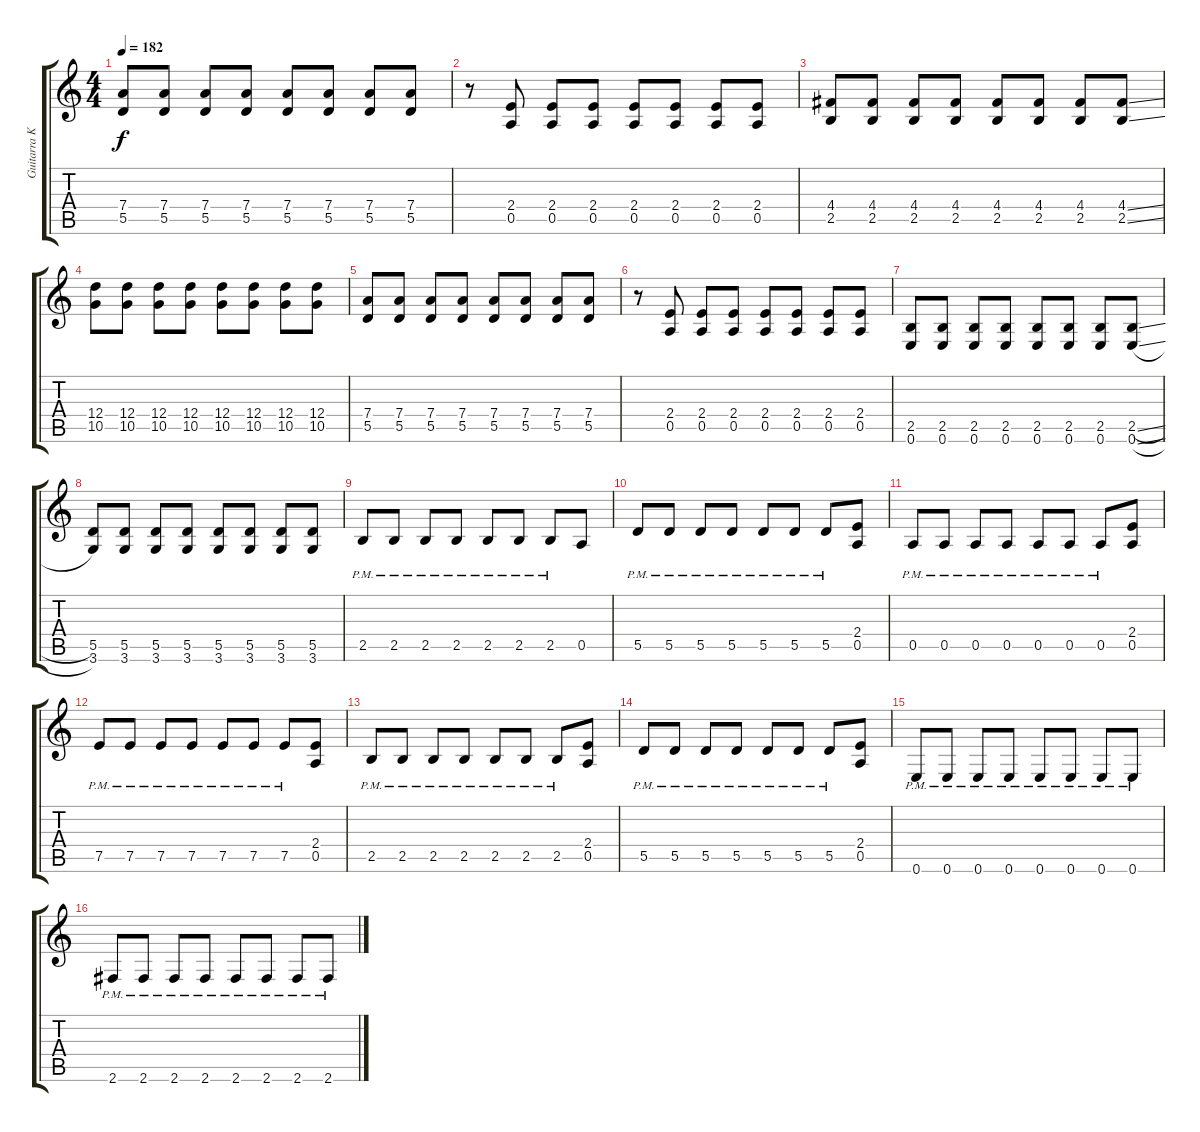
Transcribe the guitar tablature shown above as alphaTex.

\track ("Guitarra Kuliá 1" "Guitarra K") {instrument distortionguitar}
\staff {score tabs}
\tuning (E4 B3 G3 D3 A2 E2) {hide}
\ts (4 4)
\tempo 182
\clef g2
\ks c
(7.4 5.5).8{dy f instrument distortionguitar} (7.4 5.5).8 (7.4 5.5).8 (7.4 5.5).8 (7.4 5.5).8 (7.4 5.5).8 (7.4 5.5).8 (7.4 5.5).8 |
r.8 (2.4 0.5).8 (2.4 0.5).8 (2.4 0.5).8 (2.4 0.5).8 (2.4 0.5).8 (2.4 0.5).8 (2.4 0.5).8 |
(4.4 2.5).8 (4.4 2.5).8 (4.4 2.5).8 (4.4 2.5).8 (4.4 2.5).8 (4.4 2.5).8 (4.4 2.5).8 (4.4{ss} 2.5{ss}).8 |
(12.4 10.5).8 (12.4 10.5).8 (12.4 10.5).8 (12.4 10.5).8 (12.4 10.5).8 (12.4 10.5).8 (12.4 10.5).8 (12.4 10.5).8 |
(7.4 5.5).8 (7.4 5.5).8 (7.4 5.5).8 (7.4 5.5).8 (7.4 5.5).8 (7.4 5.5).8 (7.4 5.5).8 (7.4 5.5).8 |
r.8 (2.4 0.5).8 (2.4 0.5).8 (2.4 0.5).8 (2.4 0.5).8 (2.4 0.5).8 (2.4 0.5).8 (2.4 0.5).8 |
(2.5 0.6).8 (2.5 0.6).8 (2.5 0.6).8 (2.5 0.6).8 (2.5 0.6).8 (2.5 0.6).8 (2.5 0.6).8 (2.5{sl} 0.6{sl}).8 |
(5.5 3.6).8 (5.5 3.6).8 (5.5 3.6).8 (5.5 3.6).8 (5.5 3.6).8 (5.5 3.6).8 (5.5 3.6).8 (5.5 3.6).8 |
2.5{pm}.8 2.5{pm}.8 2.5{pm}.8 2.5{pm}.8 2.5{pm}.8 2.5{pm}.8 2.5{pm}.8 0.5.8 |
5.5{pm}.8 5.5{pm}.8 5.5{pm}.8 5.5{pm}.8 5.5{pm}.8 5.5{pm}.8 5.5{pm}.8 (2.4 0.5).8 |
0.5{pm}.8 0.5{pm}.8 0.5{pm}.8 0.5{pm}.8 0.5{pm}.8 0.5{pm}.8 0.5{pm}.8 (2.4 0.5).8 |
7.5{pm}.8 7.5{pm}.8 7.5{pm}.8 7.5{pm}.8 7.5{pm}.8 7.5{pm}.8 7.5{pm}.8 (2.4 0.5).8 |
2.5{pm}.8 2.5{pm}.8 2.5{pm}.8 2.5{pm}.8 2.5{pm}.8 2.5{pm}.8 2.5{pm}.8 (2.4 0.5).8 |
5.5{pm}.8 5.5{pm}.8 5.5{pm}.8 5.5{pm}.8 5.5{pm}.8 5.5{pm}.8 5.5{pm}.8 (2.4 0.5).8 |
0.6{pm}.8 0.6{pm}.8 0.6{pm}.8 0.6{pm}.8 0.6{pm}.8 0.6{pm}.8 0.6{pm}.8 0.6{pm}.8 |
2.6{pm}.8 2.6{pm}.8 2.6{pm}.8 2.6{pm}.8 2.6{pm}.8 2.6{pm}.8 2.6{pm}.8 2.6{pm}.8
